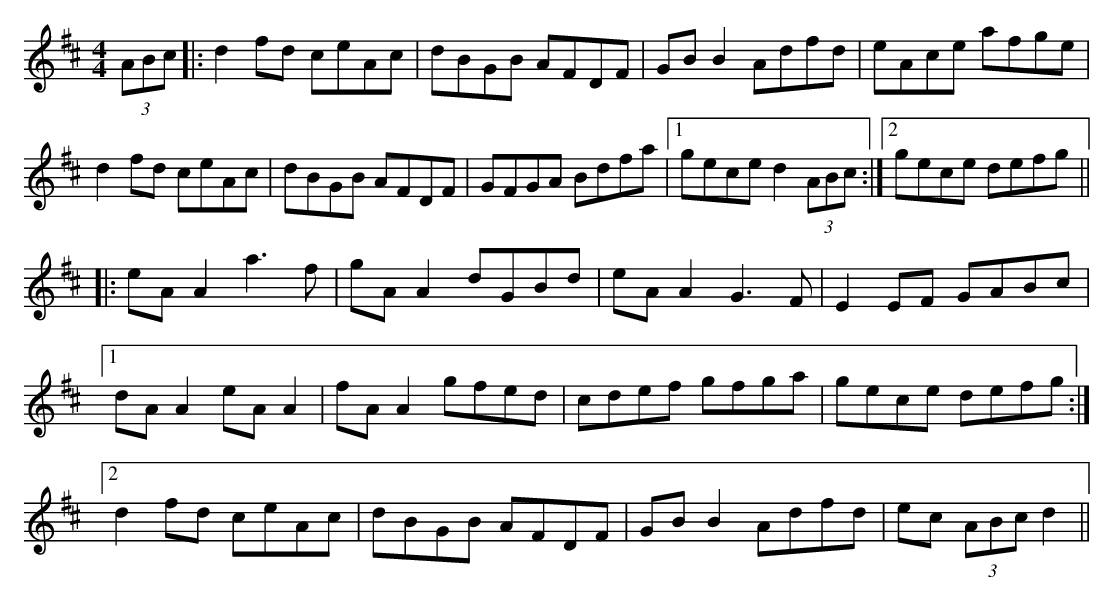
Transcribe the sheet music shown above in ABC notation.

X:1
M:4/4
K:D
(3ABc|:d2 fd ceAc|dBGB AFDF|GB B2 Adfd|eAce afge|
d2 fd ceAc|dBGB AFDF|GFGA Bdfa|1 gece d2 (3ABc:|2 gece defg||
|:eA A2 a3 f|gA A2 dGBd|eA A2 G3 F|E2 EF GABc|
[1 dA A2 eA A2|fA A2 gfed|cdef gfga|gece defg:|
[2 d2 fd ceAc|dBGB AFDF|GB B2 Adfd|ec (3ABc d2||
